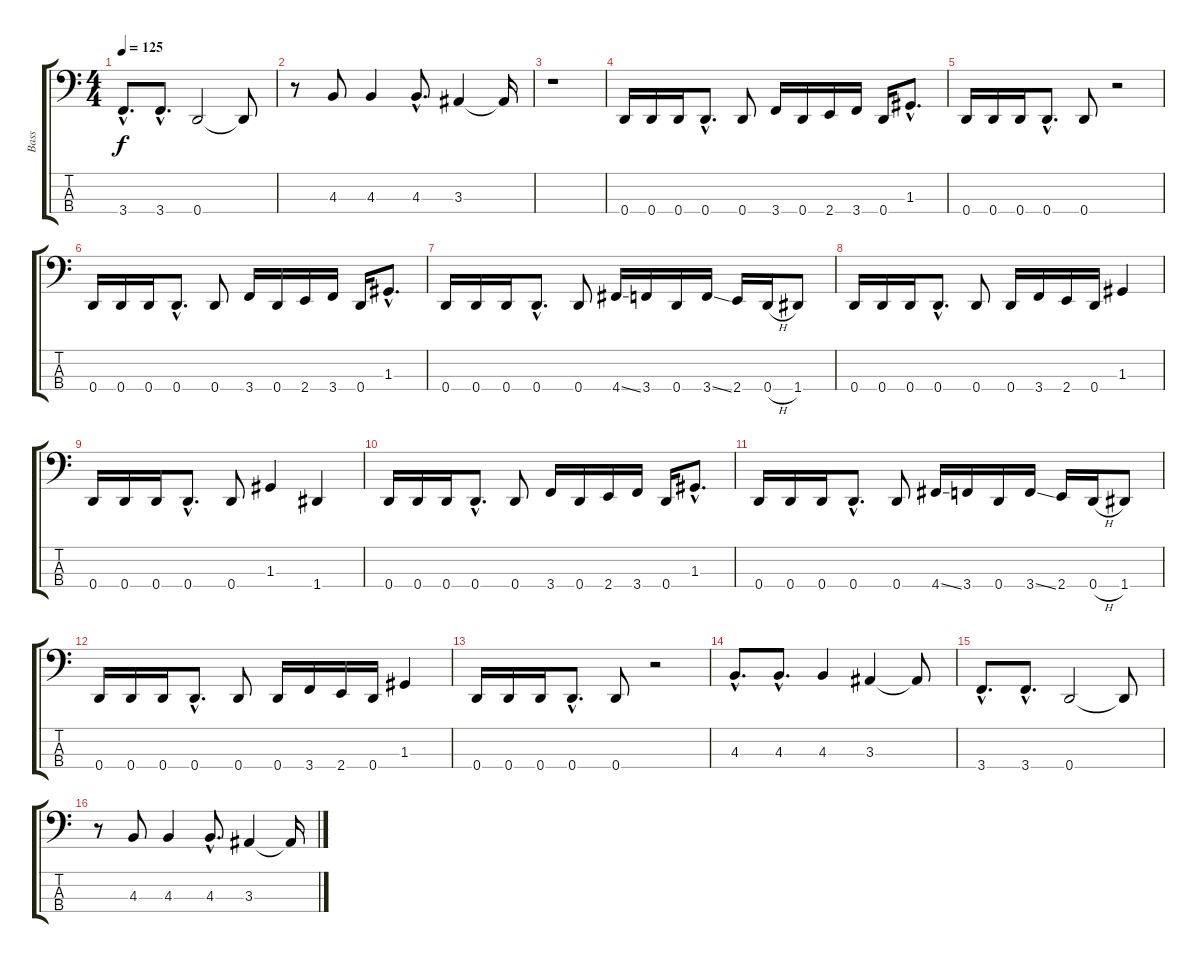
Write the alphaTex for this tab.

\track ("Bass" "Bass") {instrument electricbasspick}
\staff {score tabs}
\tuning (F2 C2 G1 D1) {hide}
\ts (4 4)
\tempo 125
\clef f4
\ks c
3.4{hac}.8{d dy f} 3.4{hac}.8{d} 0.4.2 0.4{t}.8 |
r.8 4.3.8 4.3.4 4.3{hac}.8{d} 3.3.4 3.3{t}.16 |
r.1 |
0.4.16 0.4.16 0.4.16 0.4{hac}.8{d} 0.4.8 3.4.16 0.4.16 2.4.16 3.4.16 0.4.16 1.3{hac}.8{d} |
0.4.16 0.4.16 0.4.16 0.4{hac}.8{d} 0.4.8 r.2 |
0.4.16 0.4.16 0.4.16 0.4{hac}.8{d} 0.4.8 3.4.16 0.4.16 2.4.16 3.4.16 0.4.16 1.3{hac}.8{d} |
0.4.16 0.4.16 0.4.16 0.4{hac}.8{d} 0.4.8 4.4{ss}.16 3.4.16 0.4.16 3.4{ss}.16 2.4.16 0.4{h}.16 1.4.8 |
0.4.16 0.4.16 0.4.16 0.4{hac}.8{d} 0.4.8 0.4.16 3.4.16 2.4.16 0.4.16 1.3.4 |
0.4.16 0.4.16 0.4.16 0.4{hac}.8{d} 0.4.8 1.3.4 1.4.4 |
0.4.16 0.4.16 0.4.16 0.4{hac}.8{d} 0.4.8 3.4.16 0.4.16 2.4.16 3.4.16 0.4.16 1.3{hac}.8{d} |
0.4.16 0.4.16 0.4.16 0.4{hac}.8{d} 0.4.8 4.4{ss}.16 3.4.16 0.4.16 3.4{ss}.16 2.4.16 0.4{h}.16 1.4.8 |
0.4.16 0.4.16 0.4.16 0.4{hac}.8{d} 0.4.8 0.4.16 3.4.16 2.4.16 0.4.16 1.3.4 |
0.4.16 0.4.16 0.4.16 0.4{hac}.8{d} 0.4.8 r.2 |
4.3{hac}.8{d} 4.3{hac}.8{d} 4.3.4 3.3.4 3.3{t}.8 |
3.4{hac}.8{d} 3.4{hac}.8{d} 0.4.2 0.4{t}.8 |
r.8 4.3.8 4.3.4 4.3{hac}.8{d} 3.3.4 3.3{t}.16
